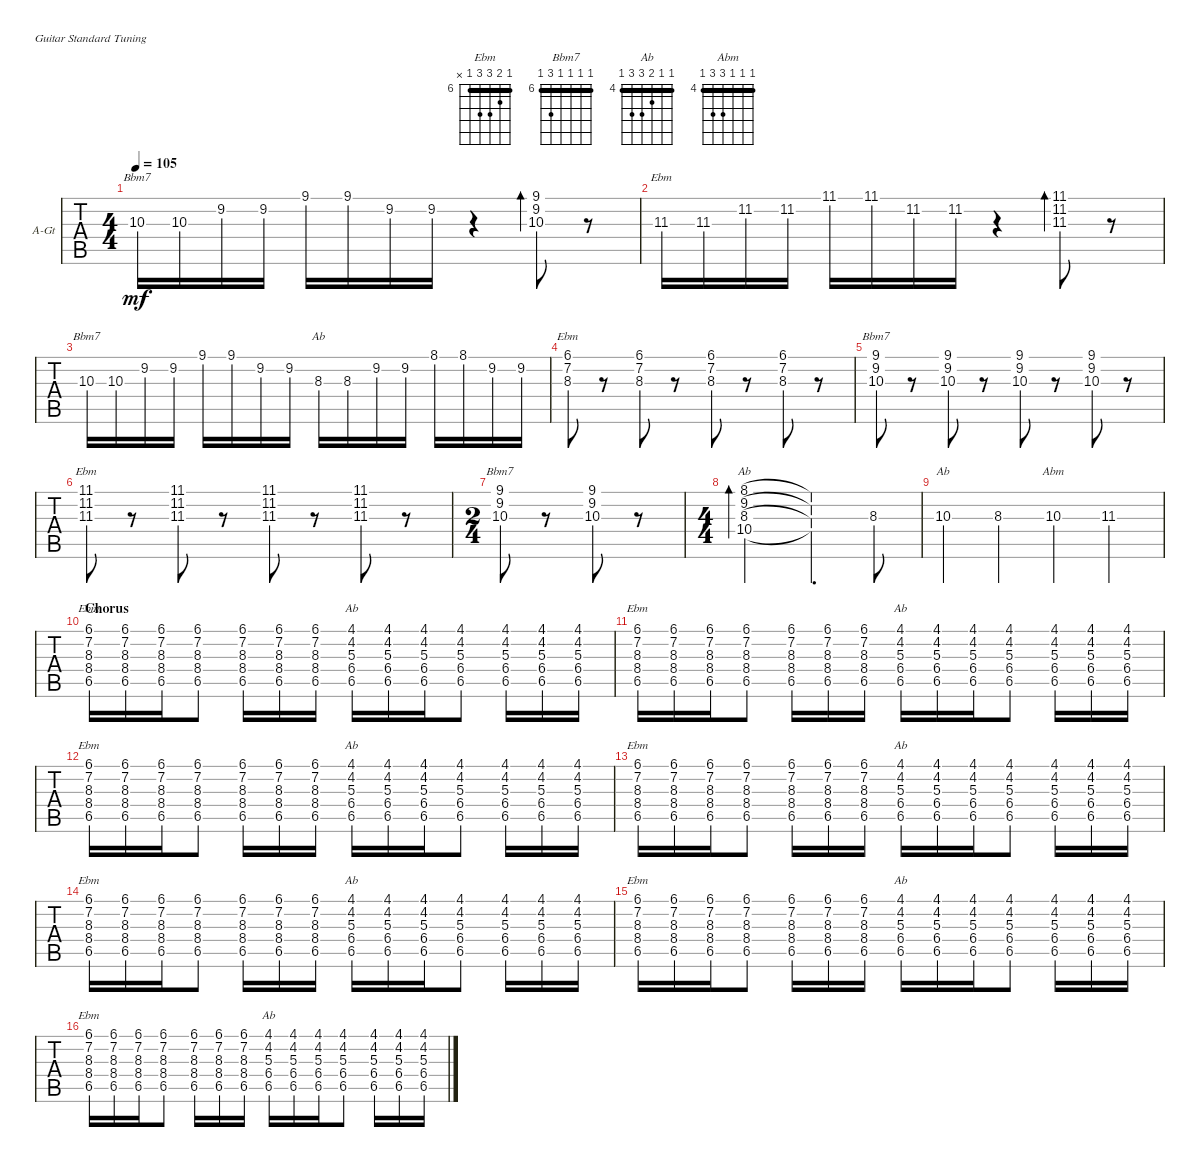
\defaultSystemsLayout 4
\bracketExtendMode groupsimilarinstruments
\firstSystemTrackNameOrientation horizontal
\otherSystemsTrackNameOrientation horizontal
\track ("Albert" "A-Gt") {instrument electricguitarclean}
\staff {tabs}
\tuning (E4 B3 G3 D3 A2 E2)
\chord ("Ebm" 6 7 8 8 6 x) {firstfret 6 barre 6}
\chord ("Bbm7" 6 6 6 6 8 6) {firstfret 6 barre (6 6 6 6)}
\chord ("Ab" 4 4 5 6 6 4) {firstfret 4 barre (4 4)}
\chord ("Abm" 4 4 4 6 6 4) {firstfret 4 barre (4 4 4)}
\ts (4 4)
\tempo 105
\clef g2
\ks ebminor
10.3.16{ch "Bbm7" dy mf} 10.3.16 9.2.16 9.2.16 9.1.16 9.1.16 9.2.16 9.2.16 r.4 (10.3 9.2 9.1).8{bd 55} r.8 |
11.3.16{ch "Ebm"} 11.3.16 11.2.16 11.2.16 11.1.16 11.1.16 11.2.16 11.2.16 r.4 (11.2 11.1 11.3).8{bd 54} r.8 |
10.3.16{ch "Bbm7"} 10.3.16 9.2.16 9.2.16 9.1.16 9.1.16 9.2.16 9.2.16 8.3.16{ch "Ab"} 8.3.16 9.2.16 9.2.16 8.1.16 8.1.16 9.2.16 9.2.16 |
(8.3 7.2 6.1).8{ch "Ebm"} r.8 (8.3 7.2 6.1).8 r.8 (8.3 7.2 6.1).8 r.8 (8.3 7.2 6.1).8 r.8 |
(10.3 9.2 9.1).8{ch "Bbm7"} r.8 (10.3 9.2 9.1).8 r.8 (10.3 9.2 9.1).8 r.8 (10.3 9.2 9.1).8 r.8 |
(11.3 11.2 11.1).8{ch "Ebm"} r.8 (11.3 11.2 11.1).8 r.8 (11.3 11.2 11.1).8 r.8 (11.3 11.2 11.1).8 r.8 |
\ts (2 4)
(10.3 9.2 9.1).8{ch "Bbm7"} r.8 (10.3 9.2 9.1).8 r.8 |
\ts (4 4)
(8.3 9.2 8.1 10.4).2{bd 147 ch "Ab"} (8.1{t} 9.2{t} 8.3{t} 10.4{t}).4{d} 8.3.8 |
10.3.4{ch "Ab"} 8.3.4 10.3.4{ch "Abm"} 11.3.4 |
\section ("" "Chorus")
(6.1 7.2 8.3 8.4 6.5).16{ch "Ebm"} (6.1 7.2 8.3 8.4 6.5).16 (6.1 7.2 8.3 8.4 6.5).16 (6.1 7.2 8.3 8.4 6.5).8 (6.1 7.2 8.3 8.4 6.5).16 (6.1 7.2 8.3 8.4 6.5).16 (6.1 7.2 8.3 8.4 6.5).16 (6.5 6.4 5.3 4.2 4.1).16{ch "Ab"} (6.5 6.4 5.3 4.2 4.1).16 (6.5 6.4 5.3 4.2 4.1).16 (6.5 6.4 5.3 4.2 4.1).8 (6.5 6.4 5.3 4.2 4.1).16 (6.5 6.4 5.3 4.2 4.1).16 (6.5 6.4 5.3 4.2 4.1).16 |
(6.1 7.2 8.3 8.4 6.5).16{ch "Ebm"} (6.1 7.2 8.3 8.4 6.5).16 (6.1 7.2 8.3 8.4 6.5).16 (6.1 7.2 8.3 8.4 6.5).8 (6.1 7.2 8.3 8.4 6.5).16 (6.1 7.2 8.3 8.4 6.5).16 (6.1 7.2 8.3 8.4 6.5).16 (6.5 6.4 5.3 4.2 4.1).16{ch "Ab"} (6.5 6.4 5.3 4.2 4.1).16 (6.5 6.4 5.3 4.2 4.1).16 (6.5 6.4 5.3 4.2 4.1).8 (6.5 6.4 5.3 4.2 4.1).16 (6.5 6.4 5.3 4.2 4.1).16 (6.5 6.4 5.3 4.2 4.1).16 |
(6.1 7.2 8.3 8.4 6.5).16{ch "Ebm"} (6.1 7.2 8.3 8.4 6.5).16 (6.1 7.2 8.3 8.4 6.5).16 (6.1 7.2 8.3 8.4 6.5).8 (6.1 7.2 8.3 8.4 6.5).16 (6.1 7.2 8.3 8.4 6.5).16 (6.1 7.2 8.3 8.4 6.5).16 (6.5 6.4 5.3 4.2 4.1).16{ch "Ab"} (6.5 6.4 5.3 4.2 4.1).16 (6.5 6.4 5.3 4.2 4.1).16 (6.5 6.4 5.3 4.2 4.1).8 (6.5 6.4 5.3 4.2 4.1).16 (6.5 6.4 5.3 4.2 4.1).16 (6.5 6.4 5.3 4.2 4.1).16 |
(6.1 7.2 8.3 8.4 6.5).16{ch "Ebm"} (6.1 7.2 8.3 8.4 6.5).16 (6.1 7.2 8.3 8.4 6.5).16 (6.1 7.2 8.3 8.4 6.5).8 (6.1 7.2 8.3 8.4 6.5).16 (6.1 7.2 8.3 8.4 6.5).16 (6.1 7.2 8.3 8.4 6.5).16 (6.5 6.4 5.3 4.2 4.1).16{ch "Ab"} (6.5 6.4 5.3 4.2 4.1).16 (6.5 6.4 5.3 4.2 4.1).16 (6.5 6.4 5.3 4.2 4.1).8 (6.5 6.4 5.3 4.2 4.1).16 (6.5 6.4 5.3 4.2 4.1).16 (6.5 6.4 5.3 4.2 4.1).16 |
(6.1 7.2 8.3 8.4 6.5).16{ch "Ebm"} (6.1 7.2 8.3 8.4 6.5).16 (6.1 7.2 8.3 8.4 6.5).16 (6.1 7.2 8.3 8.4 6.5).8 (6.1 7.2 8.3 8.4 6.5).16 (6.1 7.2 8.3 8.4 6.5).16 (6.1 7.2 8.3 8.4 6.5).16 (6.5 6.4 5.3 4.2 4.1).16{ch "Ab"} (6.5 6.4 5.3 4.2 4.1).16 (6.5 6.4 5.3 4.2 4.1).16 (6.5 6.4 5.3 4.2 4.1).8 (6.5 6.4 5.3 4.2 4.1).16 (6.5 6.4 5.3 4.2 4.1).16 (6.5 6.4 5.3 4.2 4.1).16 |
(6.1 7.2 8.3 8.4 6.5).16{ch "Ebm"} (6.1 7.2 8.3 8.4 6.5).16 (6.1 7.2 8.3 8.4 6.5).16 (6.1 7.2 8.3 8.4 6.5).8 (6.1 7.2 8.3 8.4 6.5).16 (6.1 7.2 8.3 8.4 6.5).16 (6.1 7.2 8.3 8.4 6.5).16 (6.5 6.4 5.3 4.2 4.1).16{ch "Ab"} (6.5 6.4 5.3 4.2 4.1).16 (6.5 6.4 5.3 4.2 4.1).16 (6.5 6.4 5.3 4.2 4.1).8 (6.5 6.4 5.3 4.2 4.1).16 (6.5 6.4 5.3 4.2 4.1).16 (6.5 6.4 5.3 4.2 4.1).16 |
\scale
0.590714 (6.1 7.2 8.3 8.4 6.5).16{ch "Ebm"} (6.1 7.2 8.3 8.4 6.5).16 (6.1 7.2 8.3 8.4 6.5).16 (6.1 7.2 8.3 8.4 6.5).8 (6.1 7.2 8.3 8.4 6.5).16 (6.1 7.2 8.3 8.4 6.5).16 (6.1 7.2 8.3 8.4 6.5).16 (6.5 6.4 5.3 4.2 4.1).16{ch "Ab"} (6.5 6.4 5.3 4.2 4.1).16 (6.5 6.4 5.3 4.2 4.1).16 (6.5 6.4 5.3 4.2 4.1).8 (6.5 6.4 5.3 4.2 4.1).16 (6.5 6.4 5.3 4.2 4.1).16 (6.5 6.4 5.3 4.2 4.1).16
